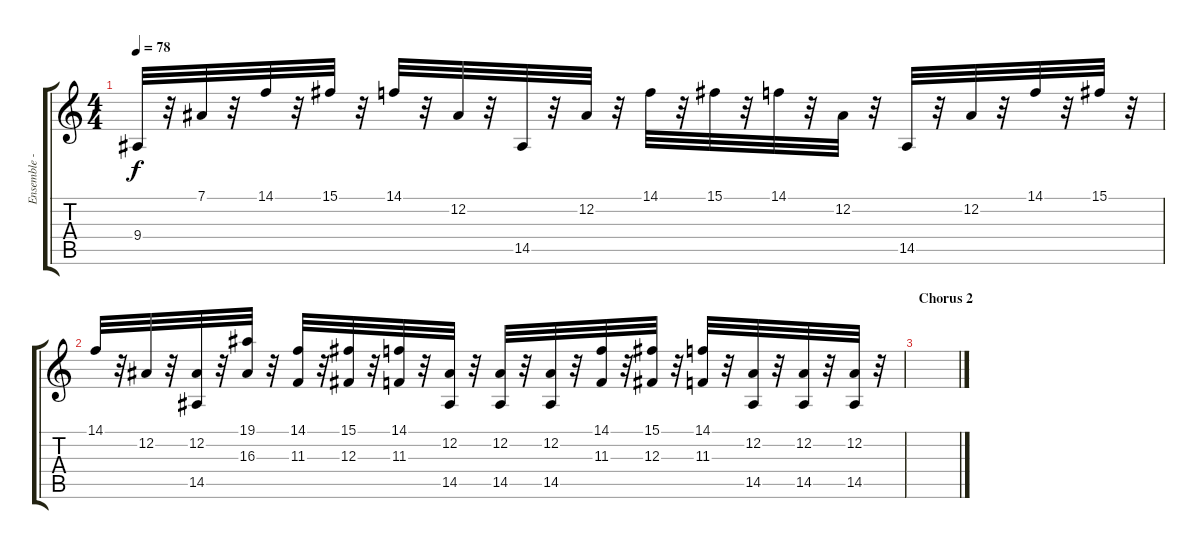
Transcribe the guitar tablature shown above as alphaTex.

\track ("Ensemble - Jens Johansson" "Ensemble -") {instrument stringensemble1}
\staff {score tabs}
\tuning (Eb4 Bb3 Gb3 Db3 Ab2 Eb2) {hide}
\ts (4 4)
\tempo 78
\clef g2
\ks c
9.4.32{dy f volume 10} r.32 7.1.32 r.32 14.1.32 r.32 15.1.32 r.32 14.1.32 r.32 12.2.32 r.32 14.5.32 r.32 12.2.32 r.32 14.1.32 r.32 15.1.32 r.32 14.1.32 r.32 12.2.32 r.32 14.5.32 r.32 12.2.32 r.32 14.1.32 r.32 15.1.32 r.32 |
14.1.32 r.32 12.2.32 r.32 (12.2 14.5).32 r.32 (19.1 16.3).32 r.32 (14.1 11.3).32 r.32 (15.1 12.3).32 r.32 (14.1 11.3).32 r.32 (12.2 14.5).32 r.32 (12.2 14.5).32 r.32 (12.2 14.5).32 r.32 (14.1 11.3).32 r.32 (15.1 12.3).32 r.32 (14.1 11.3).32 r.32 (12.2 14.5).32 r.32 (12.2 14.5).32 r.32 (12.2 14.5).32 r.32 |
\section ("" "Chorus 2")
